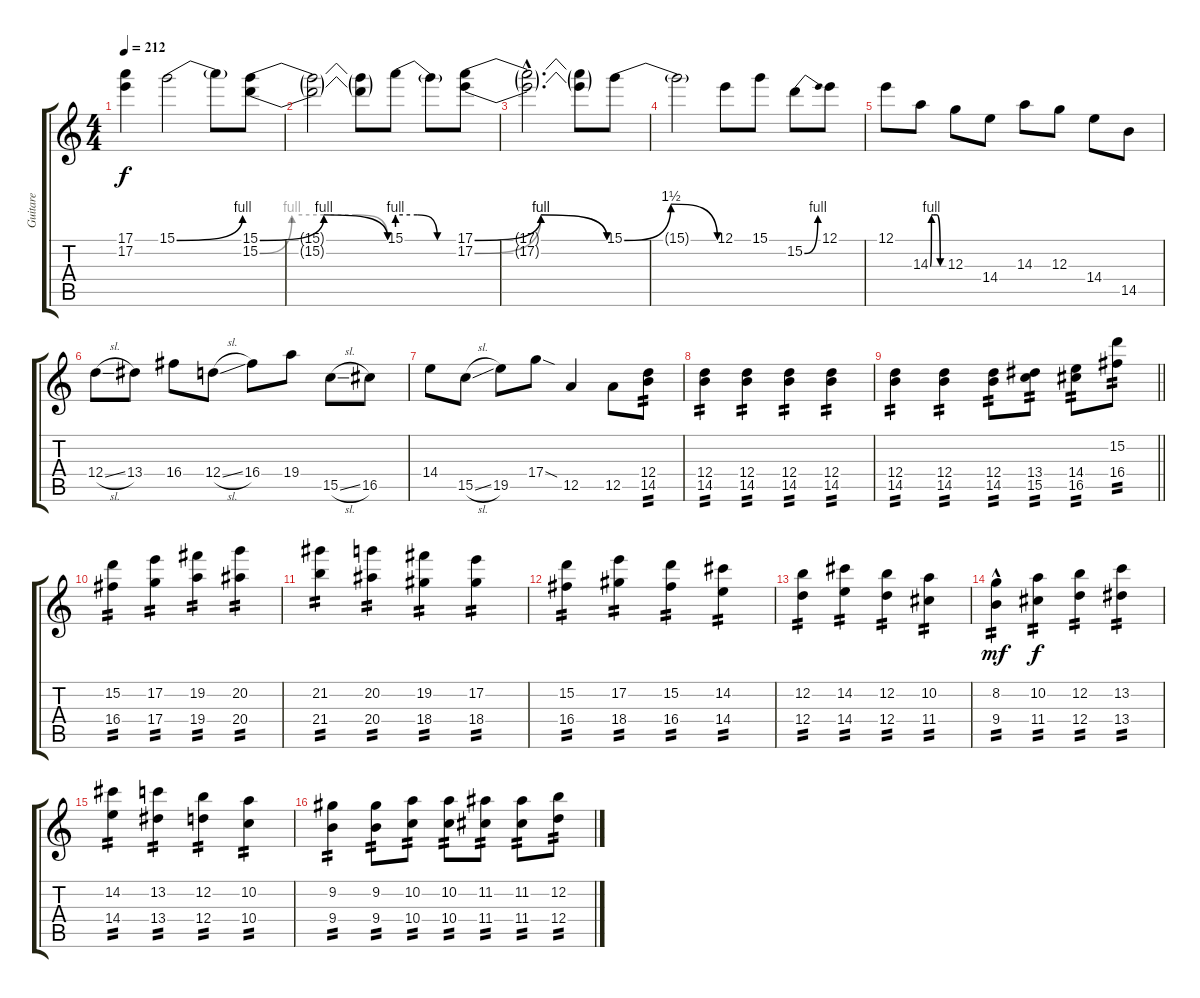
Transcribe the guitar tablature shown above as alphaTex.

\track ("Guitare" "Guitare") {instrument overdrivenguitar}
\staff {score tabs}
\tuning (E4 B3 G3 D3 A2 E2) {hide}
\ts (4 4)
\tempo 212
\clef g2
\ks c
(17.1{t} 17.2{t}).4{dy f} 15.1{be (bend 0 0 60 4)}.2 15.1{t}.8 (15.1{be (bendrelease 0 0 15 4 45 4 60 0)} 15.2{be (custom 0 0 15 4 30 4 45 4 60 0)}).8 |
(15.1{t} 15.2{t}).2 (15.1{t} 15.2{t}).8 15.1{be (custom 0 4 20 4 40 0 60 0)}.8 15.1{t}.8 (17.1{be (bendrelease 0 0 50 4 50 4 60 0)} 17.2{be (bendrelease 0 0 50 4 50 4 60 0)}).8 |
(17.1{hac t} 17.2{hac t}).2{d} (17.1{t} 17.2{t}).8 15.1{be (bendrelease 0 0 30 6 30 6 60 0)}.8 |
15.1{t}.2 12.1.8 15.1.8 15.2{be (bend 0 0 60 4)}.8 12.1.8 |
12.1.8 14.3{be (custom 0 0 5 4 15 4 30 4 45 0 60 0)}.8 12.3.8 14.4.8 14.3.8 12.3.8 14.4.8 14.5.8 |
12.4{sl}.8 13.4.8 16.4.8 12.4{sl}.8 16.4.8 19.4.8 15.5{sl}.8 16.5.8 |
14.4.8 15.5{sl}.8 19.5.8 17.4{sod}.8 12.5.4 12.5.8 (12.4 14.5).8{tp 2} |
(12.4 14.5).4{tp 2} (12.4 14.5).4{tp 2} (12.4 14.5).4{tp 2} (12.4 14.5).4{tp 2} |
\barLineRight lightlight
(12.4 14.5).4{tp 2} (12.4 14.5).4{tp 2} (12.4 14.5).8{tp 2} (13.4 15.5).8{tp 2} (14.4 16.5).8{tp 2} (15.2 16.4).8{tp 2} |
(15.2 16.4).4{tp 2} (17.2 17.4).4{tp 2} (19.2 19.4).4{tp 2} (20.2 20.4).4{tp 2} |
(21.2 21.4).4{tp 2} (20.2 20.4).4{tp 2} (19.2 18.4).4{tp 2} (17.2 18.4).4{tp 2} |
(15.2 16.4).4{tp 2} (17.2 18.4).4{tp 2} (15.2 16.4).4{tp 2} (14.2 14.4).4{tp 2} |
(12.2 12.4).4{tp 2} (14.2 14.4).4{tp 2} (12.2 12.4).4{tp 2} (10.2 11.4).4{tp 2} |
(8.2{hac} 9.4).4{tp 2 dy mf} (10.2 11.4).4{tp 2 dy f} (12.2 12.4).4{tp 2} (13.2 13.4).4{tp 2} |
(14.2 14.4).4{tp 2} (13.2 13.4).4{tp 2} (12.2 12.4).4{tp 2} (10.2 10.4).4{tp 2} |
(9.2 9.4).4{tp 2} (9.2 9.4).8{tp 2} (10.2 10.4).8{tp 2} (10.2 10.4).8{tp 2} (11.2 11.4).8{tp 2} (11.2 11.4).8{tp 2} (12.2 12.4).8{tp 2}
